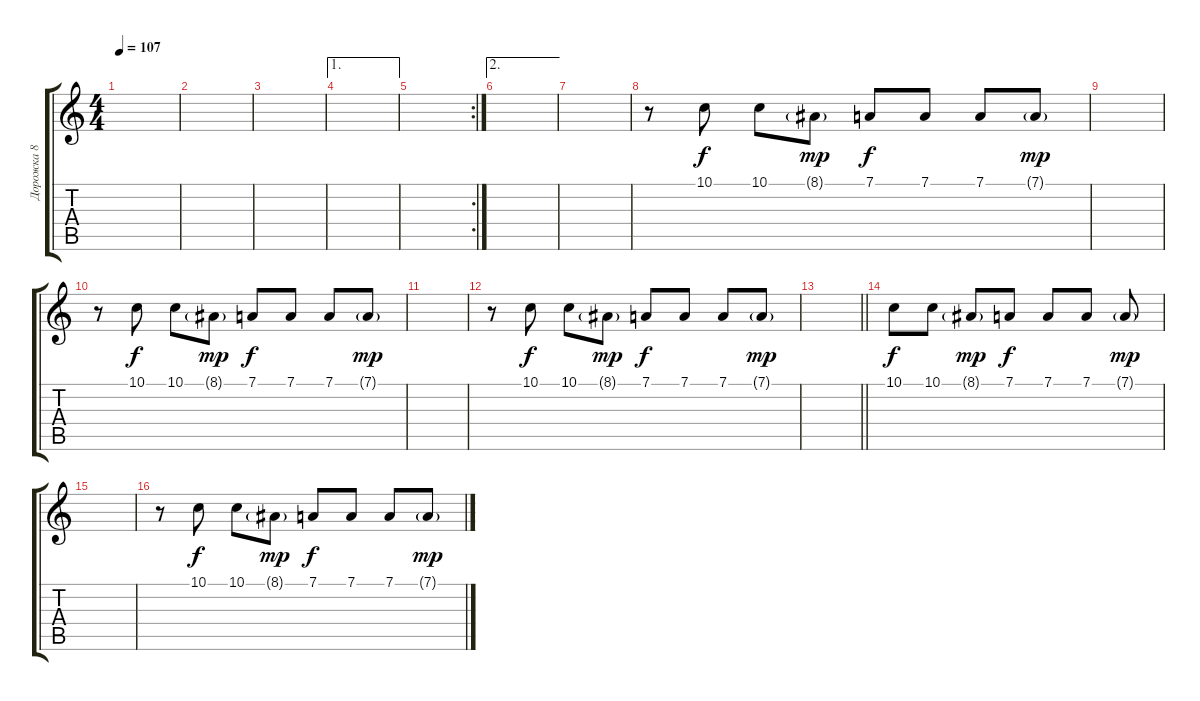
\track ("Дорожка 8" "Дорожка 8") {instrument woodblock}
\staff {score tabs}
\tuning (D4 A3 F3 C3 G2 D2) {hide}
\ts (4 4)
\tempo 107
\clef g2
\ks c
|
|
|
\ae 1
|
\rc 2
|
\ae 2
|
|
r.8 10.1.8 10.1.8 8.1{g}.8{dy mp} 7.1.8{dy f} 7.1.8 7.1.8 7.1{g}.8{dy mp} |
|
r.8 10.1.8{dy f} 10.1.8 8.1{g}.8{dy mp} 7.1.8{dy f} 7.1.8 7.1.8 7.1{g}.8{dy mp} |
|
r.8 10.1.8{dy f} 10.1.8 8.1{g}.8{dy mp} 7.1.8{dy f} 7.1.8 7.1.8 7.1{g}.8{dy mp} |
\barLineRight lightlight
|
10.1.8{dy f volume 8} 10.1.8 8.1{g}.8{dy mp} 7.1.8{dy f} 7.1.8 7.1.8 7.1{g}.8{dy mp} |
|
r.8 10.1.8{dy f} 10.1.8 8.1{g}.8{dy mp} 7.1.8{dy f} 7.1.8 7.1.8 7.1{g}.8{dy mp}
